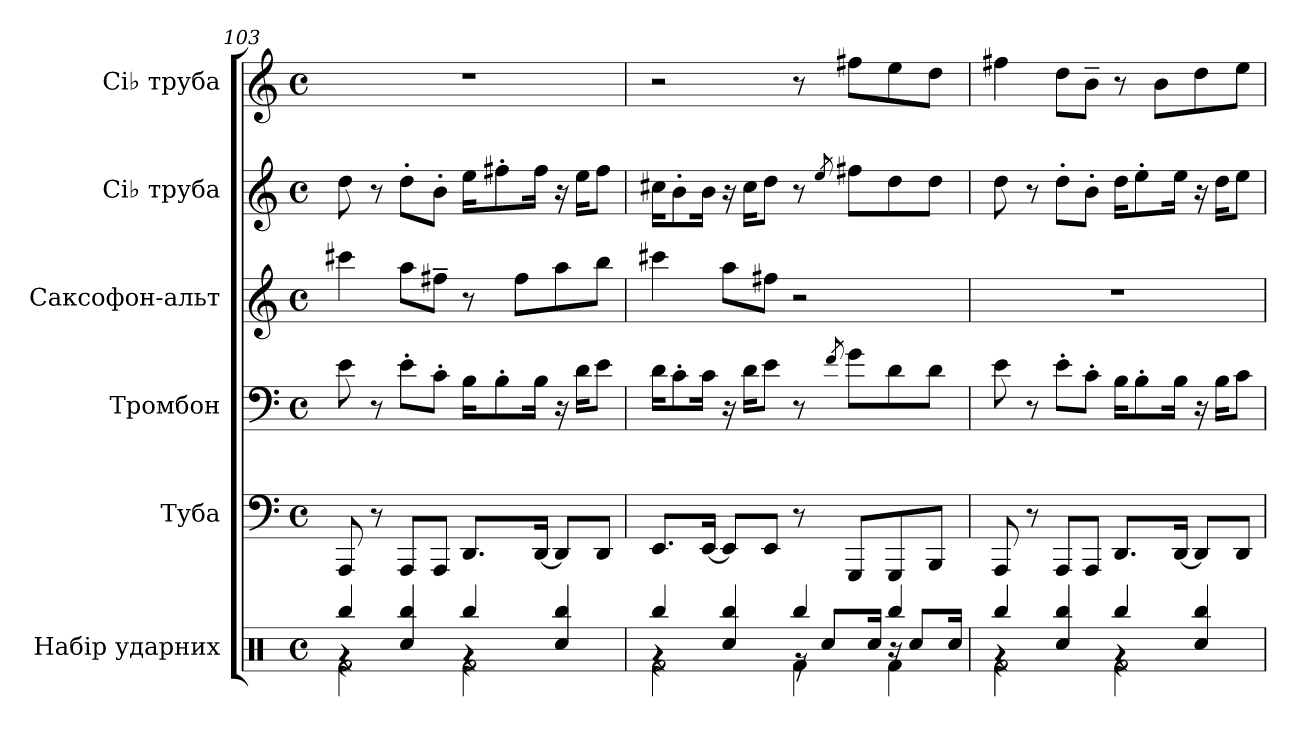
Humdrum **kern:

**kern	**kern	**kern	**kern	**kern	**kern
*part6	*part5	*part4	*part3	*part2	*part1
*staff6	*staff5	*staff4	*staff3	*staff2	*staff1
*I"Набір ударних	*I"Туба	*I"Тромбон	*I"Саксофон-альт	*I"Сі♭ труба	*I"Сі♭ труба
*clefX	*clefF4	*clefF4	*clefG2	*clefG2	*clefG2
*	*	*	*ITrd5c9	*ITrd1c2	*ITrd1c2
*k[]	*k[]	*k[]	*k[b-e-a-]	*k[b-e-]	*k[b-e-]
*M4/4	*M4/4	*M4/4	*M4/4	*M4/4	*M4/4
*met(c)	*met(c)	*met(c)	*met(c)	*met(c)	*met(c)
=103	=103	=103	=103	=103	=103
*^	*	*	*	*	*
*	*^	*	*	*	*	*
4rg	2Rf\	4Rbb/	8AAA/	8e\	4een\	8cc\	1r
.	.	.	8r	8r	.	8r	.
4Rcc/	.	4Rbb/	8AAA/L	8e'\L	8cc\L	8cc'\L	.
.	.	.	8AAA/J	8c'\J	8an~\J	8a'\J	.
4rg	2Rf\	4Rbb/	8.DD/L	16B\KL	8r	16dd\KL	.
.	.	.	.	8B'\	.	8een'\	.
.	.	.	.	.	8a\L	.	.
.	.	.	[16DD/Jk	16B\Jk	.	16ee\Jk	.
4Rcc/	.	4Rbb/	8DD/L]	16r	8cc\	16r	.
.	.	.	.	16d\KL	.	16dd\KL	.
.	.	.	8DD/J	8e\J	8dd\J	8ee\J	.
=104	=104	=104	=104	=104	=104	=104	=104
4rg	2Rf\	4Rbb/	8.EE/L	16d\KL	4een\	16bn\KL	2r
.	.	.	.	8c'\	.	8a'\	.
.	.	.	[16EE/Jk	16c\Jk	.	16a\Jk	.
4Rcc/	.	4Rbb/	8EE/L]	16r	8cc\L	16r	.
.	.	.	.	16d\KL	.	16b\KL	.
.	.	.	8EE/J	8e\J	8an\J	8cc\J	.
16rg	4Rf\	4Rbb/	8r	8r	2r	8r	8r
8Rcc/L	.	.	.	.	.	.	.
.	.	.	.	8qf/	.	8qdd/	.
.	.	.	8GGG/L	8g\L	.	8een\L	8een\L
16Rcc/Jk	.	.	.	.	.	.	.
16r	4Rf\	4Rbb/	8GGG/	8d\	.	8cc\	8dd\
8Rcc/L	.	.	.	.	.	.	.
.	.	.	8BBB/J	8d\J	.	8cc\J	8cc\J
16Rcc/Jk	.	.	.	.	.	.	.
!!LO:LB:g=z
=105	=105	=105	=105	=105	=105	=105	=105
4rg	2Rf\	4Rbb/	8AAA/	8e\	1r	8cc\	4een\
.	.	.	8r	8r	.	8r	.
4Rcc/	.	4Rbb/	8AAA/L	8e'\L	.	8cc'\L	8cc\L
.	.	.	8AAA/J	8c'\J	.	8a'\J	8a~\J
4rg	2Rf\	4Rbb/	8.DD/L	16B\KL	.	16cc\KL	8r
.	.	.	.	8B'\	.	8dd'\	.
.	.	.	.	.	.	.	8a\L
.	.	.	[16DD/Jk	16B\Jk	.	16dd\Jk	.
4Rcc/	.	4Rbb/	8DD/L]	16r	.	16r	8cc\
.	.	.	.	16B\KL	.	16cc\KL	.
.	.	.	8DD/J	8c\J	.	8dd\J	8dd\J
*v	*v	*v	*	*	*	*	*
=	=	=	=	=	=
*-	*-	*-	*-	*-	*-
